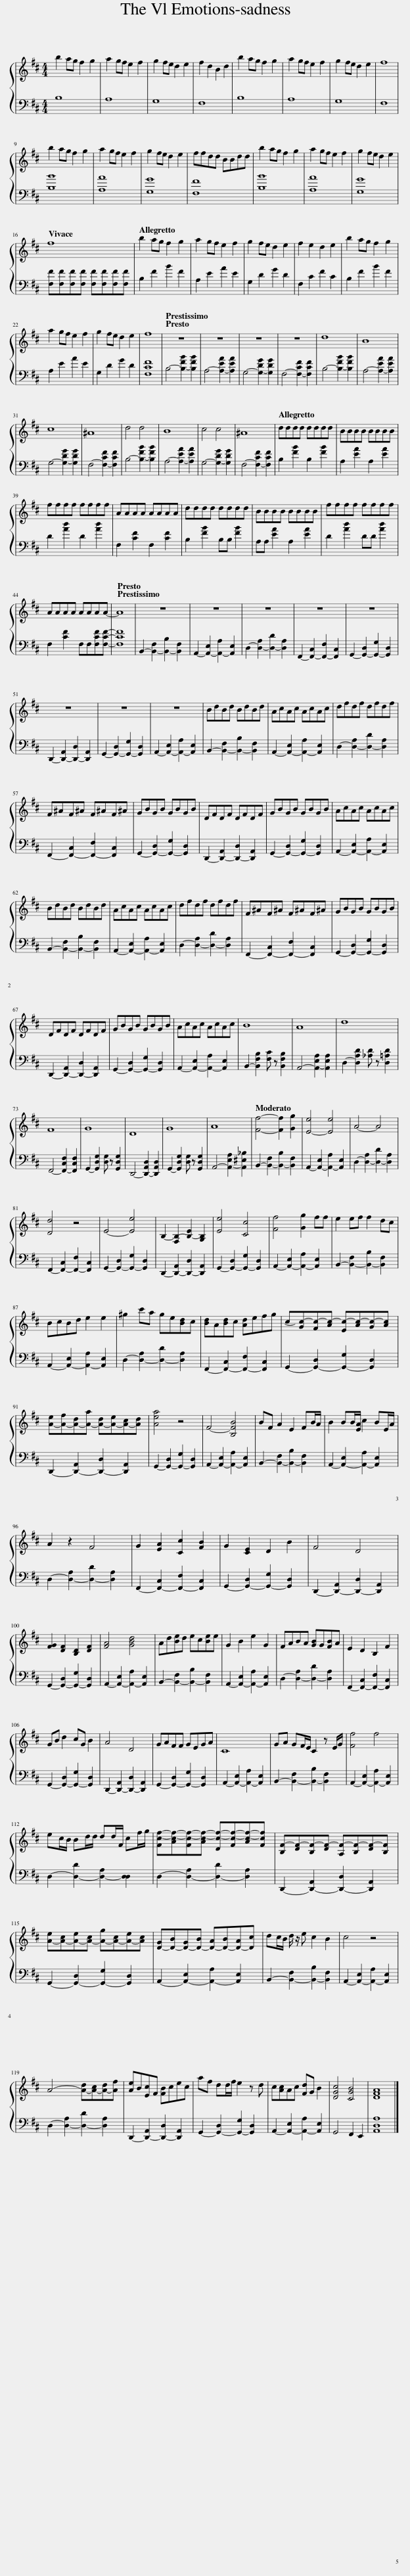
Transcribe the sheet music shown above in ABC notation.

X:1
%%score { 1 | 2 }
L:1/8
M:4/4
I:linebreak $
K:D
V:1 treble
V:2 bass
V:1
 b2 ag f2 g2 | a2 gf e2 f2 | g2 fe d2 e2 | f2 d2 B2 d2 | b2 ag f2 g2 | %5
 a2 gf e2 f2 | g2 fe d2 e2 | f8 |$ b2 ag f2 g2 | a2 gf e2 f2 | %10
 g2 fe d2 e2 | ffdd BBdd | b2 ag f2 g2 | a2 gf e2 f2 | g2 fe d2 e2 |$ %15
[Q:1/4=172] f8 |[Q:1/4=116] b2 ag f2 g2 | a2 gf e2 f2 | g2 fe d2 e2 | f2 e2 d2 e2 | %20
 b2 ag f2 g2 |$ a2 gf e2 f2 | g2 fe d2 e2 | f8 |[Q:1/4=187][Q:1/4=200] z8 | %25
 z8 | z8 | z8 | d8 | B8 |$ %30
 c8 | ^A8 | d4 d4 | B8 | c4 c4 | %35
 ^A8 |[Q:1/4=116] dddd dddd | BBBB BBBB |$ ffff ffff | AAAA AAAA | %40
 dddd dddd | BBBB BBBB | ffff ffff |$ AAAA AAAA- |[Q:1/4=200][Q:1/4=187] A8 | %45
 z8 | z8 | z8 | z8 | z8 |$ %50
 z8 | z8 | z8 | BdBd BdBd | AcAc AcAc | %55
 dfdf dfdf |$ F^AF^A F^AF^A | GBGB GBGB | DFDF DFDF | GBGB GBGB | %60
 AcAc AcAc |$ BdBd BdBd | AcAc AcAc | dfdf dfdf | F^AF^A F^AF^A | %65
 GBGB GBGB |$ DFDF DFDF | GBGB GBGB | AcAc AcAc | B8 | %70
 A8 | d8 |$ F8 | G8 | D8 | %75
 G8 | A8 |[Q:1/4=114] [Ff]4- [Ff]2 [Gg]2 | [E-e]4 [Ee]4 | A4- A4 |$ %80
 [Dd]4 z4 | E4- [Ee]4 | B,2- [F,B,-]2 [B,-E]2 [G,B,]2 | [Ee]4 [Cc]4 | [Ff]4 [Gg]2 ff | %85
 e2 ef f2 dc |$ BcBd e2 e2 | ^g2 c'a ge[Bd]c | [Bd]A[Bd]c [Ad]efg | c-[Gc-][Fc-][Ac-] [Ec-][Ac-][Gc-][Ac] |$ %90
 [A-e][A-f][A-d][A-a] [A-d][A-e][A-c][Ad] | [Aea]4 z4 | F4- [B,FB]4 | BF A2 E2 FB/A/ | B2 BB/[EA]/ c2 BE/A/ |$ %95
 A2 z2 F4 | G2 [EA]2 [Cc]2 [FB]2 | G2 [CE]2 D2 B2 | F4 D4 |$ [FG]2 [DF]2 [B,D]2 [DF]2 | %100
 [FA]4 [GBd]4 | Ad[Be]d ec[Be]e | G2 B2 e2 G2 | FABA [GB]G[FB]A | E2 D2 B,2 F2 |$ %105
 GB d2 cG B2 | A4 D4 | GAFF GEGA | C8 | GA GF/E/ C2 z E/G/ | %110
 [Ff]4 f4 |$ ec/B/ Bd/d/ dd/F/ cf/g/ | [Fc-f-][Ac-f-][Fc-f-][Ac-f-] [Dc-f-][Fc-f-][Ac-f-][Fcf] | [B,F-][DF-][B,F-][DF-] [A,F-][B,F-][DF-][B,F] |$ [A-e][A-c][A-e][A-c] [A-g][A-c][A-e][Ac] | %115
 [D-G][D-B][D-G][D-B] [D-A][D-B][D-A][Dc] | dc/B/ d/ z/ e c2 B2 | c4 z4 |$ A4- [A-d][A-c][A-d][Af] | [Ae]B[Ec]F [FB]cec | %120
 af dd/f/ e2 z d | c[Ac]Ac [Fd]G B2 | [DGc]4 [CGB]4 | [DFA]8 |] %124
V:2
 B,8 | A,8 | G,8 | F,8 | B,8 | %5
 A,8 | G,8 | F,8 |$ [B,B]8 | [A,A]8 | %10
 [G,G]8 | [F,F]8 | [B,B]8 | [A,A]8 | [G,G]8 |$ %15
 [F,F][F,F][F,F][F,F] [F,F][F,F][F,F][F,F] | B,2 F2 B2 F2 | A,2 E2 A2 E2 | G,2 D2 G2 D2 | F,2 C2 F2 C2 | %20
 B,2 F2 B2 F2 |$ A,2 E2 A2 E2 | G,2 D2 G2 D2 | [F,CF]8 | B,4- [B,-FB]2 [B,FB]2 | %25
 A,4- [A,-EA]2 [A,EA]2 | G,4- [G,-DG]2 [G,DG]2 | F,4- [F,-CF]2 [F,CF]2 | B,4- [B,-FB]2 [B,FB]2 | A,4- [A,-EA]2 [A,EA]2 |$ %30
 G,4- [G,-DG]2 [G,DG]2 | F,4- [F,-CF]2 [F,CF]2 | B,4- [B,-FB]2 [B,FB]2 | A,4- [A,-EA]2 [A,EA]2 | G,4- [G,-DG]2 [G,DG]2 | %35
 F,4- [F,-CF]2 [F,CF]2 | B,2 [FB]2 B,2 [FB]2 | A,2 [EA]2 A,2 [EA]2 |$ D2 [Ad]2 D2 [Ad]2 | F,2 [CF]2 F,2 [CF]2 | %40
 B,2 [FB]2 B,B, [FB]2 | A,A, [EA]2 A,2 [EA]2 | D2 [Ad]2 DD [Ad]2 |$ F,2 [CF]2 F,F,[F,CF][F,CF]- | [F,CF]8 | %45
 B,,2- [B,,-F,]2 [B,,-B,]2 [B,,F,]2 | A,,2- [A,,-E,]2 [A,,-A,]2 [A,,E,]2 | D,2- [D,-A,]2 [D,-D]2 [D,A,]2 | F,,2- [F,,-C,]2 [F,,-F,]2 [F,,C,]2 | G,,2- [G,,-D,]2 [G,,-G,]2 [G,,D,]2 |$ %50
 D,,2- [D,,-A,,]2 [D,,-D,]2 [D,,A,,]2 | G,,2- [G,,-D,]2 [G,,-G,]2 [G,,D,]2 | A,,2- [A,,-E,]2 [A,,-A,]2 [A,,E,]2 | B,,2- [B,,-F,]2 [B,,-B,]2 [B,,F,]2 | A,,2- [A,,-E,]2 [A,,-A,]2 [A,,E,]2 | %55
 D,2- [D,-A,]2 [D,-D]2 [D,A,]2 |$ F,,2- [F,,-C,]2 [F,,-F,]2 [F,,C,]2 | G,,2- [G,,-D,]2 [G,,-G,]2 [G,,D,]2 | D,,2- [D,,-A,,]2 [D,,-D,]2 [D,,A,,]2 | G,,2- [G,,-D,]2 [G,,-G,]2 [G,,D,]2 | %60
 A,,2- [A,,-E,]2 [A,,-A,]2 [A,,E,]2 |$ B,,2- [B,,-F,]2 [B,,-B,]2 [B,,F,]2 | A,,2- [A,,-E,]2 [A,,-A,]2 [A,,E,]2 | D,2- [D,-A,]2 [D,-D]2 [D,A,]2 | F,,2- [F,,-C,]2 [F,,-F,]2 [F,,C,]2 | %65
 G,,2- [G,,-D,]2 [G,,-G,]2 [G,,D,]2 |$ D,,2- [D,,-A,,]2 [D,,-D,]2 [D,,A,,]2 | G,,2- [G,,-D,]2 [G,,-G,]2 [G,,D,]2 | A,,2- [A,,-E,]2 [A,,-A,]2 [A,,E,]2 | B,,2- [B,,F,B,]2 [F,C] z [B,,F,B,]2 | %70
 A,,4- [A,,-E,A,]2 [A,,E,A,]2 | D,2- [D,A,D]2 [_A,D] z [D,=A,D]2 |$ F,,4- [F,,-C,F,]2 [F,,C,F,]2 | G,,2- [G,,D,G,]2 [D,G,] z [G,,D,G,]2 | D,,4- [D,,-A,,D,]2 [D,,A,,D,]2 | %75
 G,,2- [G,,D,G,]2 [D,G,] z [G,,D,G,]2 | A,,4- [A,,-E,A,]2 [A,,^E,_B,]2 | B,,2- [B,,-F,]2 [B,,-B,]2 [B,,F,]2 | A,,2- [A,,-E,]2 [A,,-A,]2 [A,,E,]2 | D,2- [D,-A,]2 [D,-D]2 [D,A,]2 |$ %80
 F,,2- [F,,-C,]2 [F,,-F,]2 [F,,C,]2 | G,,2- [G,,-D,]2 [G,,-G,]2 [G,,D,]2 | D,,2- [D,,-A,,]2 [D,,-D,]2 [D,,A,,]2 | G,,2- [G,,-D,]2 [G,,-G,]2 [G,,D,]2 | A,,2- [A,,-E,]2 [A,,-A,]2 [A,,E,]2 | %85
 B,,2- [B,,-F,]2 [B,,-B,]2 [B,,F,]2 |$ A,,2- [A,,-E,]2 [A,,-A,]2 [A,,E,]2 | D,2- [D,-A,]2 [D,-D]2 [D,A,]2 | F,,2- [F,,-C,]2 [F,,-F,]2 [F,,C,]2 | G,,2- [G,,-D,]2 [G,,-G,]2 [G,,D,]2 |$ %90
 D,,2- [D,,-A,,]2 [D,,-D,]2 [D,,A,,]2 | G,,2- [G,,-D,]2 [G,,-G,]2 [G,,D,]2 | A,,2- [A,,-E,]2 [A,,-A,]2 [A,,E,]2 | B,,2- [B,,-F,]2 [B,,-B,]2 [B,,F,]2 | A,,2- [A,,-E,]2 [A,,-A,]2 [A,,E,]2 |$ %95
 D,2- [D,-A,]2 [D,-D]2 [D,A,]2 | F,,2- [F,,-C,]2 [F,,-F,]2 [F,,C,]2 | G,,2- [G,,-D,]2 [G,,-G,]2 [G,,D,]2 | D,,2- [D,,-A,,]2 [D,,-D,]2 [D,,A,,]2 |$ G,,2- [G,,-D,]2 [G,,-G,]2 [G,,D,]2 | %100
 A,,2- [A,,-E,]2 [A,,-A,]2 [A,,E,]2 | B,,2- [B,,-F,]2 [B,,-B,]2 [B,,F,]2 | A,,2- [A,,-E,]2 [A,,-A,]2 [A,,E,]2 | D,2- [D,-A,]2 [D,-D]2 [D,A,]2 | F,,2- [F,,-C,]2 [F,,-F,]2 [F,,C,]2 |$ %105
 G,,2- [G,,-D,]2 [G,,-G,]2 [G,,D,]2 | D,,2- [D,,-A,,]2 [D,,-D,]2 [D,,A,,]2 | G,,2- [G,,-D,]2 [G,,-G,]2 [G,,D,]2 | A,,2- [A,,-E,]2 [A,,-A,]2 [A,,E,]2 | B,,2- [B,,-F,]2 [B,,-B,]2 [B,,F,]2 | %110
 A,,2- [A,,-E,]2 [A,,-A,]2 [A,,E,]2 |$ D,2- [D,-D]2 [D,-A,]2 [D,D,]2 | D,2- [D,-A,]2 [D,-D]2 [D,A,]2 | D,,2- [D,,-A,,]2 [D,,-D,]2 [D,,A,,]2 |$ G,,2- [G,,-D,]2 [G,,-G,]2 [G,,D,]2 | %115
 A,,2- [A,,-E,]2 [A,,-A,]2 [A,,E,]2 | B,,2- [B,,-F,]2 [B,,-B,]2 [B,,F,]2 | A,,2- [A,,-E,]2 [A,,-A,]2 [A,,E,]2 |$ D,2- [D,-A,]2 [D,-D]2 [D,A,]2 | D,,2- [D,,-A,,]2 [D,,-D,]2 [D,,A,,]2 | %120
 G,,2- [G,,-D,]2 [G,,-G,]2 [G,,D,]2 | A,,2- [A,,-E,]2 [A,,-A,]2 [A,,E,]2 | G,,4 F,,2 E,,2 | [A,,D,A,]8 |] %124
